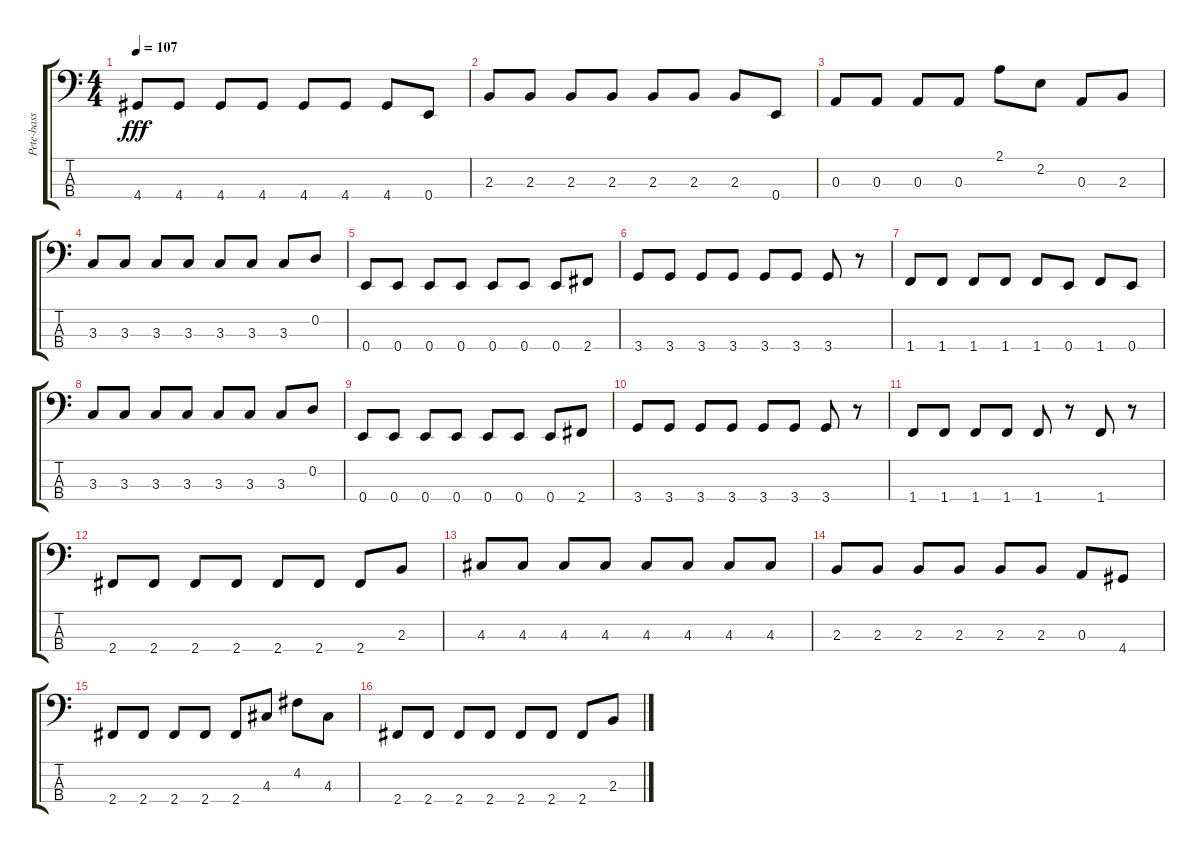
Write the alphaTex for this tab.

\track ("Pete-bass" "Pete-bass") {instrument electricbassfinger}
\staff {score tabs}
\tuning (G2 D2 A1 E1) {hide}
\ts (4 4)
\tempo 107
\clef f4
\ks c
4.4.8{dy fff} 4.4.8 4.4.8 4.4.8 4.4.8 4.4.8 4.4.8 0.4.8 |
2.3.8 2.3.8 2.3.8 2.3.8 2.3.8 2.3.8 2.3.8 0.4.8 |
0.3.8 0.3.8 0.3.8 0.3.8 2.1.8 2.2.8 0.3.8 2.3.8 |
3.3.8 3.3.8 3.3.8 3.3.8 3.3.8 3.3.8 3.3.8 0.2.8 |
0.4.8 0.4.8 0.4.8 0.4.8 0.4.8 0.4.8 0.4.8 2.4.8 |
3.4.8 3.4.8 3.4.8 3.4.8 3.4.8 3.4.8 3.4.8 r.8 |
1.4.8 1.4.8 1.4.8 1.4.8 1.4.8 0.4.8 1.4.8 0.4.8 |
3.3.8 3.3.8 3.3.8 3.3.8 3.3.8 3.3.8 3.3.8 0.2.8 |
0.4.8 0.4.8 0.4.8 0.4.8 0.4.8 0.4.8 0.4.8 2.4.8 |
3.4.8 3.4.8 3.4.8 3.4.8 3.4.8 3.4.8 3.4.8 r.8 |
1.4.8 1.4.8 1.4.8 1.4.8 1.4.8 r.8 1.4.8 r.8 |
2.4.8 2.4.8 2.4.8 2.4.8 2.4.8 2.4.8 2.4.8 2.3.8 |
4.3.8 4.3.8 4.3.8 4.3.8 4.3.8 4.3.8 4.3.8 4.3.8 |
2.3.8 2.3.8 2.3.8 2.3.8 2.3.8 2.3.8 0.3.8 4.4.8 |
2.4.8 2.4.8 2.4.8 2.4.8 2.4.8 4.3.8 4.2.8 4.3.8 |
2.4.8 2.4.8 2.4.8 2.4.8 2.4.8 2.4.8 2.4.8 2.3.8
